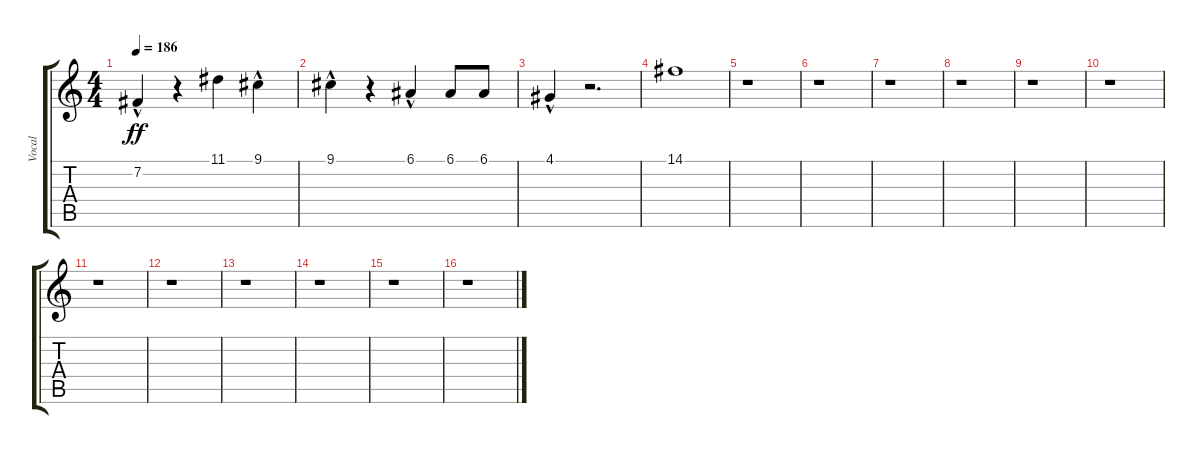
\track ("Vocal" "Vocal") {instrument trumpet}
\staff {score tabs}
\tuning (E4 B3 G3 D3 A2 E2) {hide}
\ts (4 4)
\tempo 186
\clef g2
\ks c
7.2{hac}.4{dy ff} r.4 11.1.4 9.1{hac}.4 |
9.1{hac}.4 r.4 6.1{hac}.4 6.1.8 6.1.8 |
4.1{hac}.4 r.2{d} |
14.1.1 |
r.1 |
r.1 |
r.1 |
r.1 |
r.1 |
r.1 |
r.1 |
r.1 |
r.1 |
r.1 |
r.1 |
r.1
